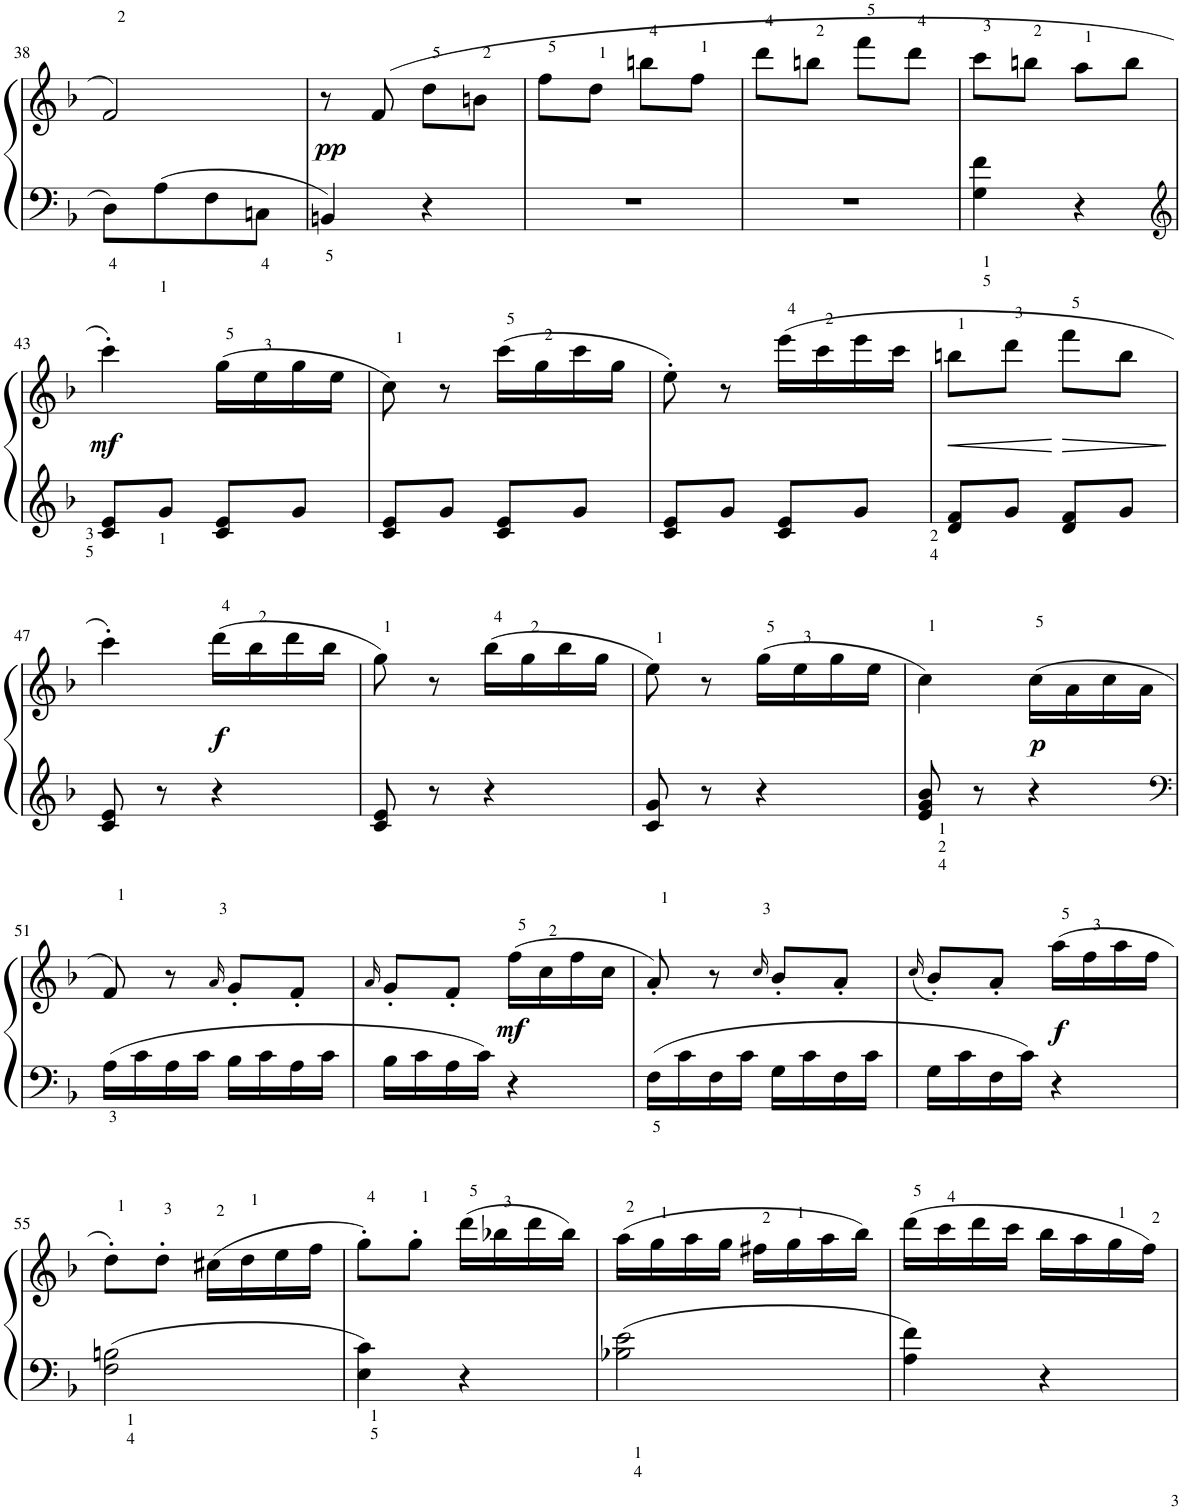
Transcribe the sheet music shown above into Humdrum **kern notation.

**kern	**kern	**dynam
*part1	*part1	*part1
*staff2	*staff1	*staff1/2
*I"Piano	*	*
*I'Pno.	*	*
!!LO:PB:g=z
*clefF4	*clefG2	*
*k[b-]	*k[b-]	*
*M2/4	*M2/4	*
=38	=38	=38
8D<\L	2f/	.
8A<\	.	.
8F\	.	.
8Cn<\J	.	.
=39	=39	=39
!	!	!LO:DY:b
4BBn/	8r	pp
.	(8f/	.
4r	8dd\L	.
.	8bn\J	.
=40	=40	=40
2r	8ff\L	.
.	8dd\J	.
.	8bbn\L	.
.	8ff\J	.
=41	=41	=41
2r	8ddd\L	.
.	8bbn\J	.
.	8fff\L	.
.	8ddd\J	.
=42	=42	=42
4G\< 4f\<	8ccc\L	.
.	8bbn\J	.
4r	8aa\L	.
.	8bb\J	.
!!LO:LB:g=z
=43	=43	=43
*clefG2	*	*
!	!	!LO:DY:b
8c/ 8e/L	4ccc'\)	mf
8g/J	.	.
8c/ 8e/L	(16gg\LL	.
.	16ee\	.
8g/J	16gg\	.
.	16ee\JJ	.
=44	=44	=44
8c/ 8e/L	8cc\)	.
8g/J	8r	.
8c/ 8e/L	(16ccc\LL	.
.	16gg\	.
8g/J	16ccc\	.
.	16gg\JJ	.
=45	=45	=45
8c/ 8e/L	8ee'\)	.
8g/J	8r	.
8c/ 8e/L	(16eee\LL	.
.	16ccc\	.
8g/J	16eee\	.
.	16ccc\JJ	.
=46	=46	=46
!	!	!LO:HP:b
8d/ 8f/L	8bbn\L	<
8g/J	8ddd\J	.
!	!	!LO:HP:n=1:b
8d/ 8f/L	8fff\L	[ >
8g/J	8bb\J	.
.	.	]
!!LO:LB:g=z
=47	=47	=47
8c/ 8e/	4ccc'\)	.
8r	.	.
!	!	!LO:DY:b
4r	(16ddd\LL	f
.	16bb-\	.
.	16ddd\	.
.	16bb-\JJ	.
=48	=48	=48
8c/ 8e/	8gg\)	.
8r	8r	.
4r	(16bb-\LL	.
.	16gg\	.
.	16bb-\	.
.	16gg\JJ	.
=49	=49	=49
8c/ 8g/	8ee\)	.
8r	8r	.
4r	(16gg\LL	.
.	16ee\	.
.	16gg\	.
.	16ee\JJ	.
=50	=50	=50
8e/ 8g/ 8b-/	4cc\)	.
8r	.	.
!	!	!LO:DY:b
4r	(16cc\LL	p
.	16a\	.
.	16cc\	.
.	16a\JJ	.
!!LO:LB:g=z
=51	=51	=51
*clefF4	*	*
16A<\LL	8f/)	.
16c\	.	.
16A\	8r	.
16c\JJ	.	.
.	16qa/	.
16B-\LL	8g'/L	.
16c\	.	.
16A\	8f'/J	.
16c\JJ	.	.
=52	=52	=52
.	16qa/	.
16B-\LL	8g'/L	.
16c\	.	.
16A\	8f'/J	.
16c\JJ	.	.
!	!	!LO:DY:b
4r	(16ff\LL	mf
.	16cc\	.
.	16ff\	.
.	16cc\JJ	.
=53	=53	=53
16F<\LL	8a'/)	.
16c\	.	.
16F\	8r	.
16c\JJ	.	.
.	16qcc/	.
16G\LL	8b-'/L	.
16c\	.	.
16F\	8a'/J	.
16c\JJ	.	.
=54	=54	=54
.	(16qcc/	.
16G\LL	8b-'/L)	.
16c\	.	.
16F\	8a'/J	.
16c\JJ	.	.
!	!	!LO:DY:b
4r	(16aa\LL	f
.	16ff\	.
.	16aa\	.
.	16ff\JJ	.
!!LO:LB:g=z
=55	=55	=55
2F\< 2Bn\<	8dd'\L)	.
.	8dd'\J	.
.	(16cc#X\LL	.
.	16dd\	.
.	16ee\	.
.	16ff\JJ	.
=56	=56	=56
4E\< 4c\<	8gg'\L)	.
.	8gg'\J	.
4r	(16ddd\LL	.
.	16bb-X\	.
.	16ddd\	.
.	16bb-\JJ)	.
=57	=57	=57
2B-X\< 2e\<	(16aa\LL	.
.	16gg\	.
.	16aa\	.
.	16gg\JJ	.
.	16ff#X\LL	.
.	16gg\	.
.	16aa\	.
.	16bb-\JJ)	.
=58	=58	=58
4A\ 4f\	(16ddd\LL	.
.	16ccc\	.
.	16ddd\	.
.	16ccc\JJ	.
4r	16bb-\LL	.
.	16aa\	.
.	16gg\	.
.	16ff\JJ)	.
=	=	=
*-	*-	*-
